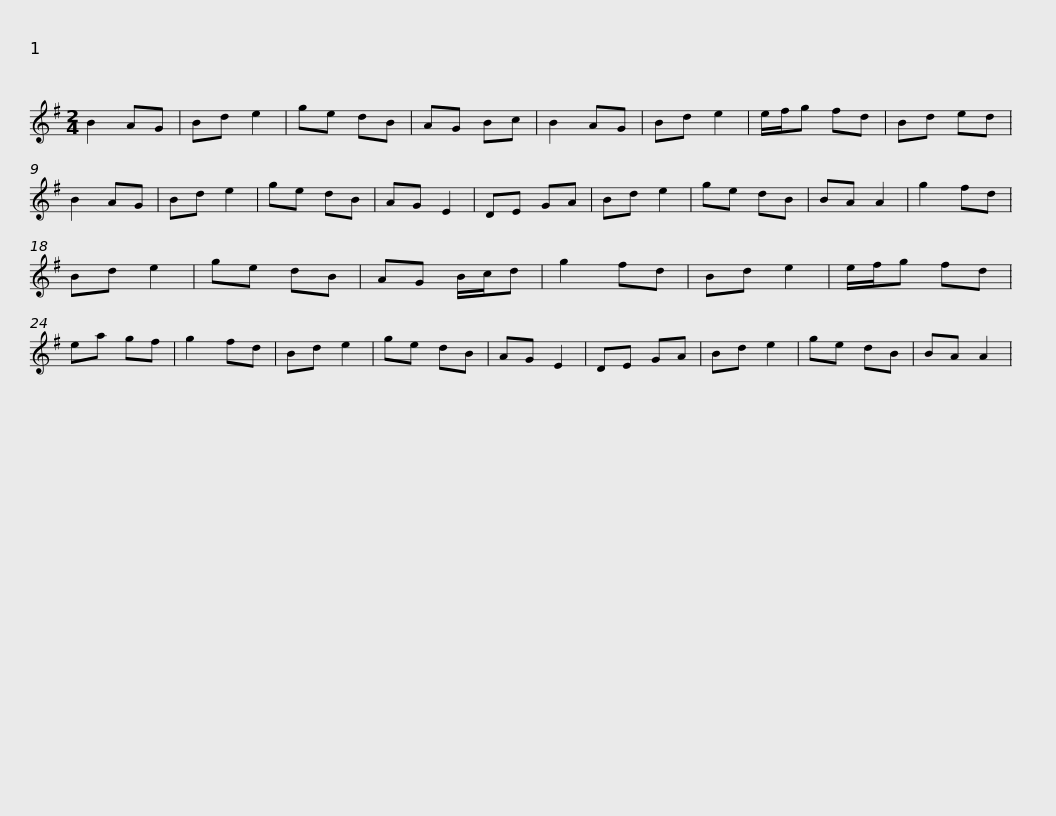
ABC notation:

X:1
L:1/8
M:2/4
I:linebreak $
K:G
V:1 treble
V:1
 B2 AG | Bd e2 | ge dB | AG Bc | B2 AG | %5
 Bd e2 | e/f/g fd | Bd ed | B2 AG | Bd e2 | %10
 ge dB | AG E2 |$ DE GA | Bd e2 | ge dB | %15
 BA A2 | g2 fd | Bd e2 | ge dB | AG B/c/d | %20
 g2 fd | Bd e2 | e/f/g fd | ea gf |$ g2 fd | %25
 Bd e2 | ge dB | AG E2 | DE GA | Bd e2 | %30
 ge dB | BA A2 | %32
